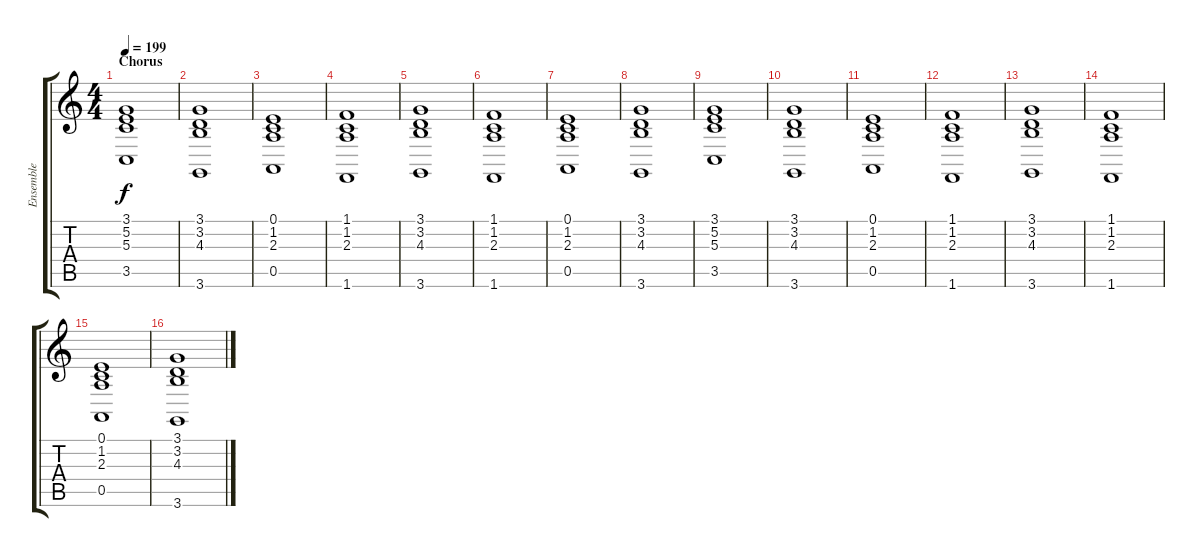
\track ("Ensemble" "Ensemble") {instrument stringensemble1}
\staff {score tabs}
\tuning (E4 B3 G3 D3 A2 E2) {hide}
\ts (4 4)
\section ("" "Chorus")
\tempo 199
\clef g2
\ks c
(3.1 5.2 5.3 3.5).1{dy f} |
(3.1 3.2 4.3 3.6).1 |
(0.1 1.2 2.3 0.5).1 |
(1.1 1.2 2.3 1.6).1 |
(3.1 3.2 4.3 3.6).1 |
(1.1 1.2 2.3 1.6).1 |
(0.1 1.2 2.3 0.5).1 |
(3.1 3.2 4.3 3.6).1 |
\section ("" "")
(3.1 5.2 5.3 3.5).1 |
(3.1 3.2 4.3 3.6).1 |
(0.1 1.2 2.3 0.5).1 |
(1.1 1.2 2.3 1.6).1 |
(3.1 3.2 4.3 3.6).1 |
(1.1 1.2 2.3 1.6).1 |
(0.1 1.2 2.3 0.5).1 |
(3.1 3.2 4.3 3.6).1
